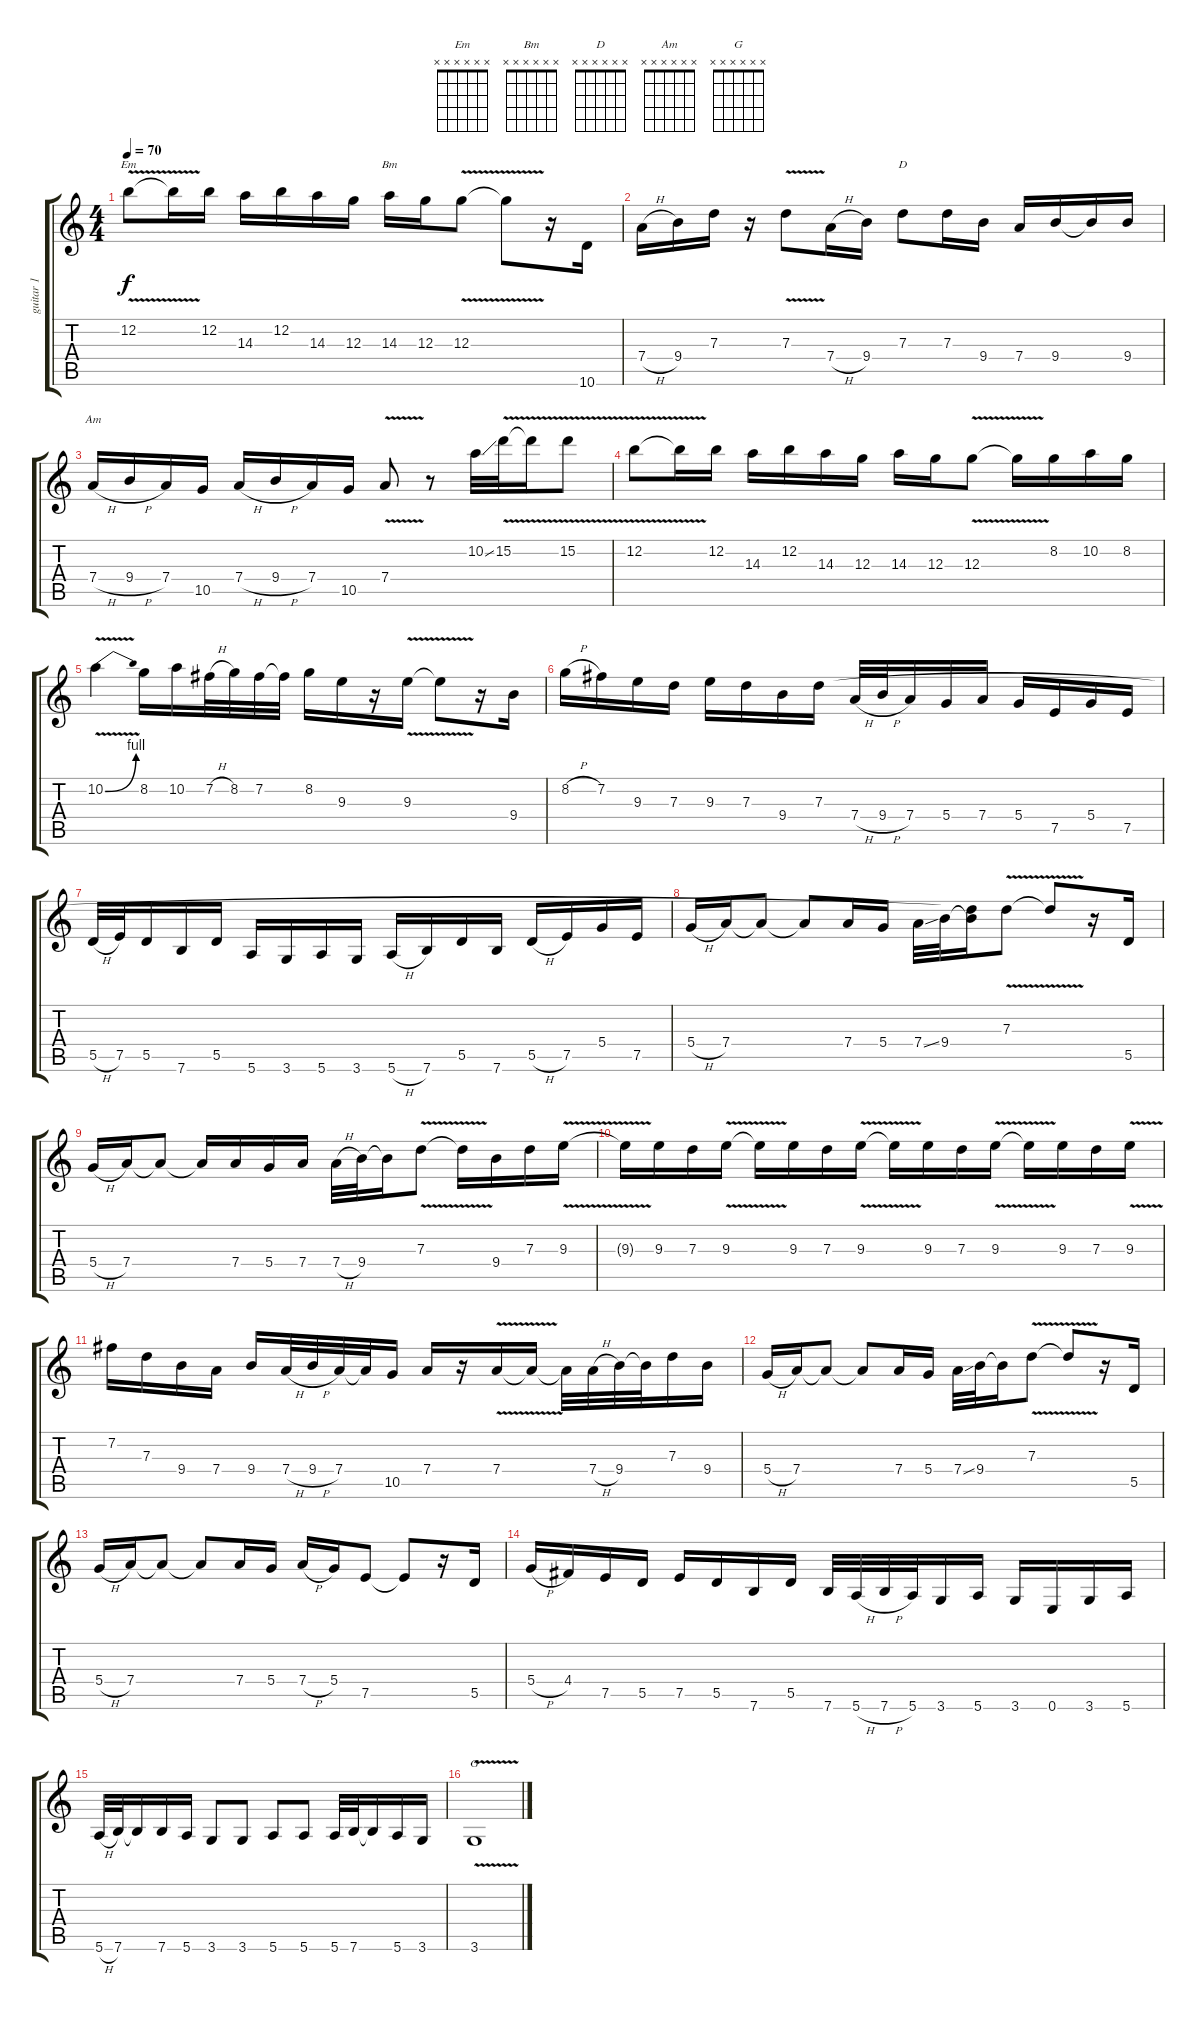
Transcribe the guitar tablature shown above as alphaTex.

\track ("guitar 1" "guitar 1") {instrument overdrivenguitar}
\staff {score tabs}
\tuning (E4 B3 G3 D3 A2 E2) {hide}
\chord ("Em" x x x x x x)
\chord ("Bm" x x x x x x)
\chord ("D" x x x x x x)
\chord ("Am" x x x x x x)
\chord ("G" x x x x x x)
\ts (4 4)
\tempo 70
\clef g2
\ks c
12.2{v}.8{ch "Em" dy f} 12.2{t}.16 12.2.16 14.3.16 12.2.16 14.3.16 12.3.16 14.3.16{ch "Bm"} 12.3.16 12.3{v}.8 12.3{t}.8 r.16 10.6.16 |
7.4{h}.16 9.4.16 7.3.16 r.16 7.3{v}.8 7.4{h}.16 9.4.16 7.3.8{ch "D"} 7.3.16 9.4.16 7.4.16 9.4.16 9.4{t}.16 9.4.16 |
7.4{h}.16{ch "Am"} 9.4{h}.16 7.4.16 10.5.16 7.4{h}.16 9.4{h}.16 7.4.16 10.5.16 7.4{v}.8 r.8 10.2{ss}.32 15.2{v}.32 15.2{t}.16 15.2{v}.8 |
12.2{v}.8 12.2{t}.16 12.2.16 14.3.16 12.2.16 14.3.16 12.3.16 14.3.16 12.3.16 12.3{v}.8 12.3{t}.16 8.2.16 10.2.16 8.2.16 |
10.2{be (bend 0 0 60 4) v}.4 8.2.16 10.2.16 7.2{h}.32 8.2.32 7.2.32 7.2{t}.32 8.2.16 9.3.16 r.16 9.3{v}.16 9.3{t}.8 r.16 9.4.16 |
8.2{h}.16 7.2.16 9.3.16 7.3.16 9.3.16 7.3.16 9.4.16 7.3.16 7.4{h}.32 9.4{h}.32 7.4.16 5.4.16 7.4.16 5.4.16 7.5.16 5.4.16 7.5.16 |
5.5{h}.32 7.5.32 5.5.16 7.6.16 5.5.16 5.6.16 3.6.16 5.6.16 3.6.16 5.6{h}.16 7.6.16 5.5.16 7.6.16 5.5{h}.16 7.5.16 5.4.16 7.5.16 |
5.4{h}.16 7.4.16 7.4{t}.8 7.4{t}.8 7.4.16 5.4.16 7.4{ss}.32 9.4.32 (7.3{t} 9.4{t}).16 7.3{v}.8 7.3{t}.8 r.16 5.5.16 |
5.4{h}.16 7.4.16 7.4{t}.8 7.4{t}.16 7.4.16 5.4.16 7.4.16 7.4{h}.32 9.4.32 9.4{t}.16 7.3{v}.8 7.3{t}.16 9.4.16 7.3.16 9.3{v}.16 |
9.3{t}.16 9.3.16 7.3.16 9.3{v}.16 9.3{t}.16 9.3.16 7.3.16 9.3{v}.16 9.3{t}.16 9.3.16 7.3.16 9.3{v}.16 9.3{t}.16 9.3.16 7.3.16 9.3{v}.16 |
7.2.16 7.3.16 9.4.16 7.4.16 9.4.16 7.4{h}.32 9.4{h}.32 7.4.32 7.4{t}.32 10.5.16 7.4.16 r.16 7.4{v}.16 7.4{t}.16 7.4{t}.32 7.4{h}.32 9.4.32 9.4{t}.32 7.3.16 9.4.16 |
5.4{h}.16 7.4.16 7.4{t}.8 7.4{t}.8 7.4.16 5.4.16 7.4{ss}.32 9.4.32 9.4{t}.16 7.3{v}.8 7.3{t}.8 r.16 5.5.16 |
5.4{h}.16 7.4.16 7.4{t}.8 7.4{t}.8 7.4.16 5.4.16 7.4{h}.16 5.4.16 7.5.8 7.5{t}.8 r.16 5.5.16 |
5.4{h}.16 4.4.16 7.5.16 5.5.16 7.5.16 5.5.16 7.6.16 5.5.16 7.6.32 5.6{h}.32 7.6{h}.32 5.6.32 3.6.16 5.6.16 3.6.16 0.6.16 3.6.16 5.6.16 |
5.6{h}.32 7.6.32 7.6{t}.16 7.6.16 5.6.16 3.6.8 3.6.8 5.6.8 5.6.8 5.6.32 7.6.32 7.6{t}.16 5.6.16 3.6.16 |
3.6{v}.1{ch "G"}
